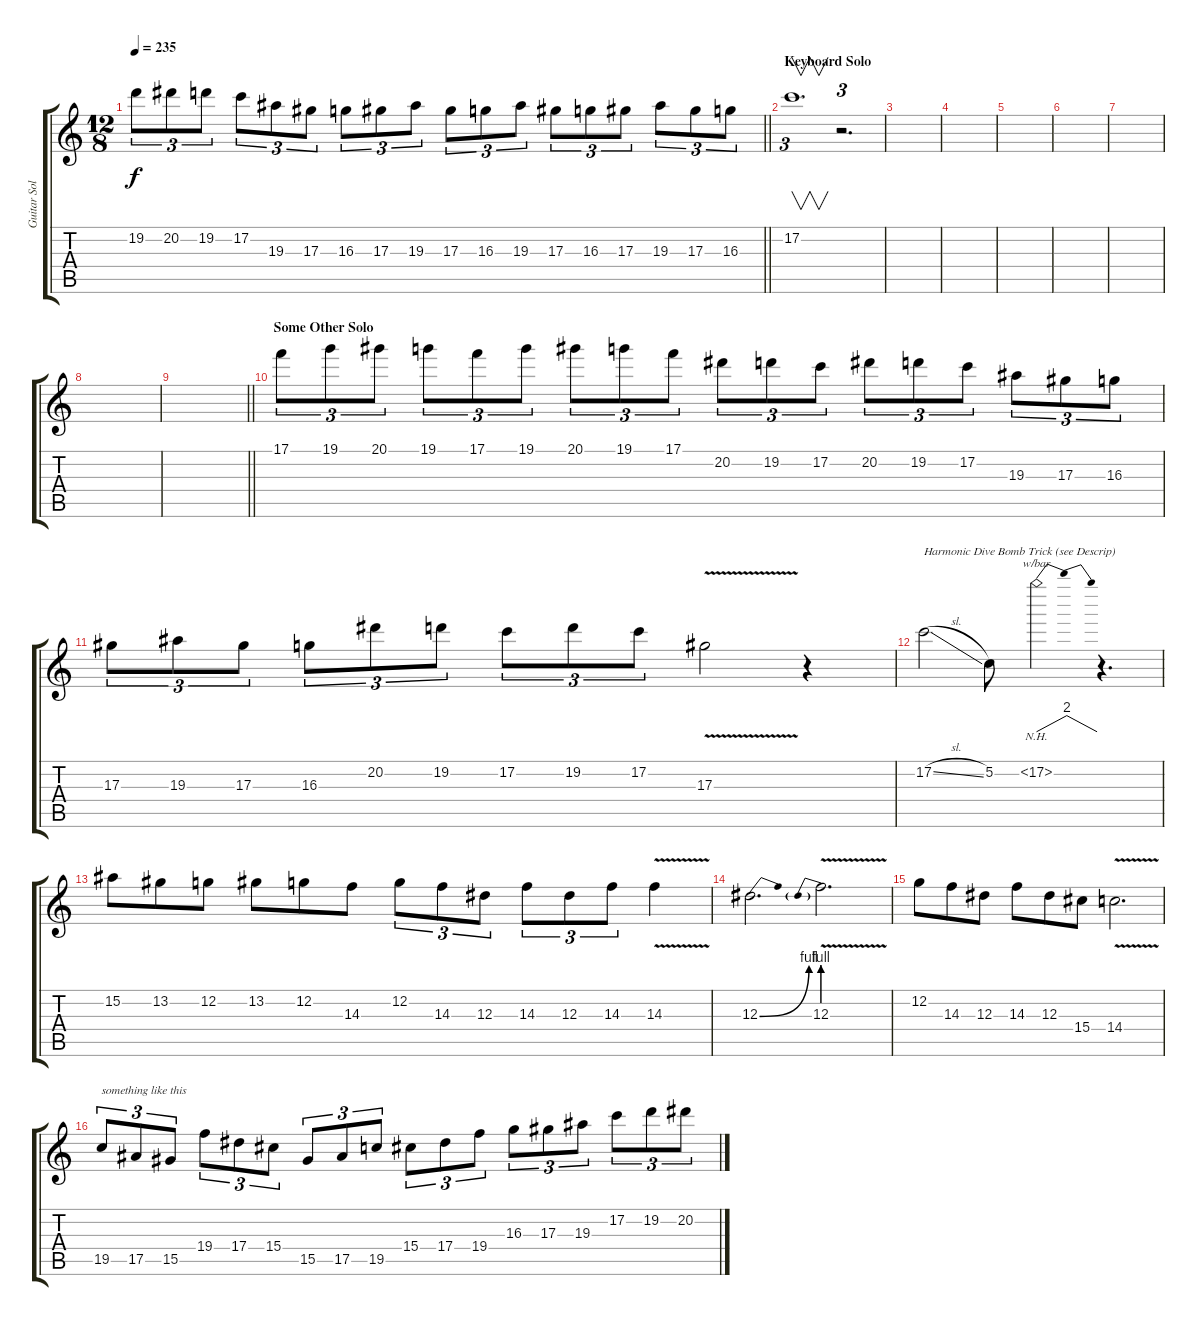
\track ("Guitar Solo" "Guitar Sol") {instrument distortionguitar}
\staff {score tabs}
\tuning (C4 G3 Eb3 Bb2 F2 C2) {hide}
\ts (12 8)
\tempo 235
\clef g2
\barLineRight lightlight
\ks c
19.2.8{tu (3 2) dy f} 20.2.8{tu (3 2)} 19.2.8{tu (3 2)} 17.2.8{tu (3 2)} 19.3.8{tu (3 2)} 17.3.8{tu (3 2)} 16.3.8{tu (3 2)} 17.3.8{tu (3 2)} 19.3.8{tu (3 2)} 17.3.8{tu (3 2)} 16.3.8{tu (3 2)} 19.3.8{tu (3 2)} 17.3.8{tu (3 2)} 16.3.8{tu (3 2)} 17.3.8{tu (3 2)} 19.3.8{tu (3 2)} 17.3.8{tu (3 2)} 16.3.8{tu (3 2)} |
\section ("" "Keyboard Solo")
17.2.1{v d tu (3 2)} r.2{d tu (3 2)} |
|
|
|
|
|
|
\barLineRight lightlight
|
\section ("" "Some Other Solo")
17.1.8{tu (3 2)} 19.1.8{tu (3 2)} 20.1.8{tu (3 2)} 19.1.8{tu (3 2)} 17.1.8{tu (3 2)} 19.1.8{tu (3 2)} 20.1.8{tu (3 2)} 19.1.8{tu (3 2)} 17.1.8{tu (3 2)} 20.2.8{tu (3 2)} 19.2.8{tu (3 2)} 17.2.8{tu (3 2)} 20.2.8{tu (3 2)} 19.2.8{tu (3 2)} 17.2.8{tu (3 2)} 19.3.8{tu (3 2)} 17.3.8{tu (3 2)} 16.3.8{tu (3 2)} |
17.3.8{tu (3 2)} 19.3.8{tu (3 2)} 17.3.8{tu (3 2)} 16.3.8{tu (3 2)} 20.2.8{tu (3 2)} 19.2.8{tu (3 2)} 17.2.8{tu (3 2)} 19.2.8{tu (3 2)} 17.2.8{tu (3 2)} 17.3{v}.2 r.4 |
17.2{sl}.2{txt "Harmonic Dive Bomb Trick (see Descrip)"} 5.2.8 17.2{nh}.2{tbe (dip default 0 0 30 8 60 0)} r.4{d} |
15.2.8 13.2.8 12.2.8 13.2.8 12.2.8 14.3.8 12.2.8{tu (3 2)} 14.3.8{tu (3 2)} 12.3.8{tu (3 2)} 14.3.8{tu (3 2)} 12.3.8{tu (3 2)} 14.3.8{tu (3 2)} 14.3{v}.4 |
12.3{be (bend 0 0 60 4)}.2{d} 12.3{be (prebend 0 4 60 4) v}.2{d} |
12.2.8 14.3.8 12.3.8 14.3.8 12.3.8 15.4.8 14.4{v}.2{d} |
19.5.8{tu (3 2) txt "something like this"} 17.5.8{tu (3 2)} 15.5.8{tu (3 2)} 19.4.8{tu (3 2)} 17.4.8{tu (3 2)} 15.4.8{tu (3 2)} 15.5.8{tu (3 2)} 17.5.8{tu (3 2)} 19.5.8{tu (3 2)} 15.4.8{tu (3 2)} 17.4.8{tu (3 2)} 19.4.8{tu (3 2)} 16.3.8{tu (3 2)} 17.3.8{tu (3 2)} 19.3.8{tu (3 2)} 17.2.8{tu (3 2)} 19.2.8{tu (3 2)} 20.2.8{tu (3 2)}
